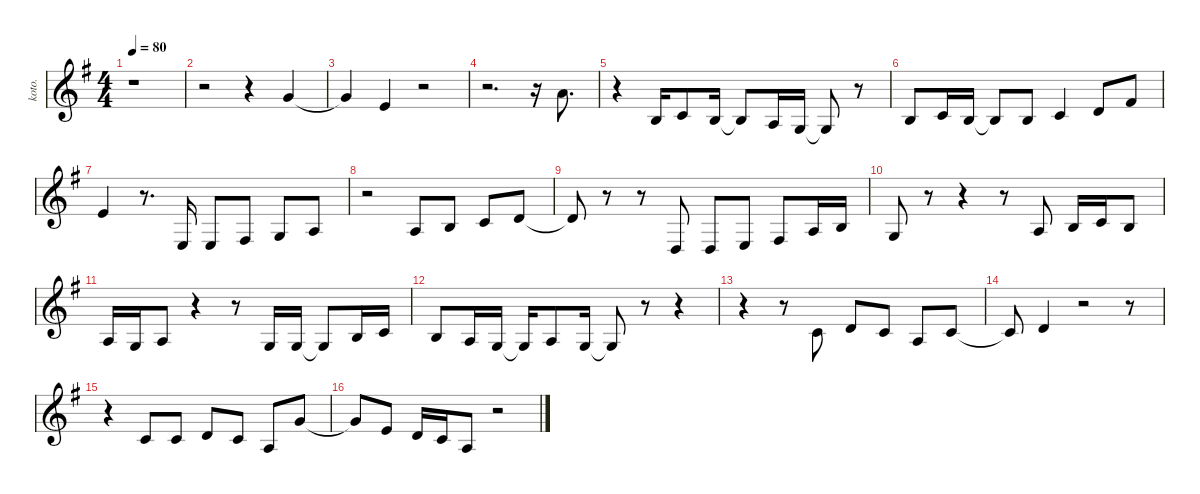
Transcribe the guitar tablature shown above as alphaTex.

\defaultSystemsLayout 4
\hideDynamics
\bracketExtendMode nobrackets
\otherSystemsTrackNameOrientation horizontal
\track ("Vocal (David Bowie)" "koto.") {mute instrument koto}
\staff {score}
\tuning (E4 B3 G3 D3 A2 E2)
\ts (4 4)
\tempo 80
\clef g2
\ks g
r.1{dy f beam Down} |
r.2{beam Down} r.4{beam Down} 3.1{acc forcenatural}.4{beam Up} |
3.1{t acc forcenatural}.4{beam Up} 0.1{acc forcenatural}.4{beam Up} r.2{beam Up} |
r.2{d beam Down} r.16{beam Down} 5.1{acc forcenatural}.8{d beam Up} |
r.4{beam Down} 0.2{acc forcenatural}.16{beam Up} 1.2{acc forcenatural}.8{beam Up} 0.2{acc forcenatural}.16{beam Up} 0.2{t acc forcenatural}.8{beam Up} 2.3{acc forcenatural}.16{beam Up} 0.3{acc forcenatural}.16{beam Up} 0.3{t acc forcenatural}.8{beam Up} r.8{beam Up} |
0.2{acc forcenatural}.8{beam Up} 1.2{acc forcenatural}.16{beam Up} 0.2{acc forcenatural}.16{beam Up} 0.2{t acc forcenatural}.8{beam Up} 0.2{acc forcenatural}.8{beam Up} 1.2{acc forcenatural}.4{beam Up} 3.2{acc forcenatural}.8{beam Up} 2.1{acc #}.8{beam Up} |
0.1{acc forcenatural}.4{beam Up} r.8{d beam Up} 2.4{acc forcenatural}.16{beam Up} 2.4{acc forcenatural}.8{beam Up} 4.4{acc #}.8{beam Up} 0.3{acc forcenatural}.8{beam Up} 2.3{acc forcenatural}.8{beam Up} |
r.2{beam Down} 2.3{acc forcenatural}.8{beam Up} 0.2{acc forcenatural}.8{beam Up} 1.2{acc forcenatural}.8{beam Up} 3.2{acc forcenatural}.8{beam Up} |
3.2{t acc forcenatural}.8{beam Up} r.8{beam Up} r.8{beam Up} 0.4{acc forcenatural}.8{beam Up} 0.4{acc forcenatural}.8{beam Up} 2.4{acc forcenatural}.8{beam Up} 4.4{acc #}.8{beam Up} 2.3{acc forcenatural}.16{beam Up} 0.2{acc forcenatural}.16{beam Up} |
0.3{acc forcenatural}.8{beam Up} r.8{beam Up} r.4{beam Up} r.8{beam Up} 2.3{acc forcenatural}.8{beam Up} 0.2{acc forcenatural}.16{beam Up} 1.2{acc forcenatural}.16{beam Up} 0.2{acc forcenatural}.8{beam Up} |
2.3{acc forcenatural}.16{beam Up} 0.3{acc forcenatural}.16{beam Up} 2.3{acc forcenatural}.8{beam Up} r.4{beam Up} r.8{beam Up} 0.3{acc forcenatural}.16{beam Up} 0.3{acc forcenatural}.16{beam Up} 0.3{t acc forcenatural}.8{beam Up} 0.2{acc forcenatural}.16{beam Up} 1.2{acc forcenatural}.16{beam Up} |
0.2{acc forcenatural}.8{beam Up} 2.3{acc forcenatural}.16{beam Up} 0.3{acc forcenatural}.16{beam Up} 0.3{t acc forcenatural}.16{beam Up} 2.3{acc forcenatural}.8{beam Up} 0.3{acc forcenatural}.16{beam Up} 0.3{t acc forcenatural}.8{beam Up} r.8{beam Up} r.4{beam Up} |
r.4{beam Down} r.8{beam Down} 1.2{acc forcenatural}.8{beam Up} 3.2{acc forcenatural}.8{beam Up} 1.2{acc forcenatural}.8{beam Up} 2.3{acc forcenatural}.8{beam Up} 1.2{acc forcenatural}.8{beam Up} |
1.2{t acc forcenatural}.8{beam Up} 3.2{acc forcenatural}.4{beam Up} r.2{beam Up} r.8{beam Up} |
r.4{beam Down} 1.2{acc forcenatural}.8{beam Up} 1.2{acc forcenatural}.8{beam Up} 3.2{acc forcenatural}.8{beam Up} 1.2{acc forcenatural}.8{beam Up} 2.3{acc forcenatural}.8{beam Up} 3.1{acc forcenatural}.8{beam Up} |
3.1{t acc forcenatural}.8{beam Up} 0.1{acc forcenatural}.8{beam Up} 3.2{acc forcenatural}.16{beam Up} 1.2{acc forcenatural}.16{beam Up} 2.3{acc forcenatural}.8{beam Up} r.2{beam Up}
